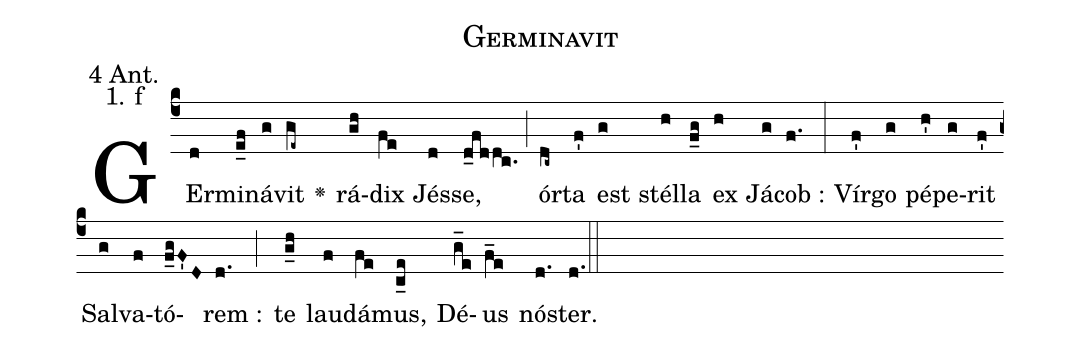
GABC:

name: Germinavit;
office-part: 4 Antiphon;
mode: 1f;
annotation: 4 Ant.;
annotation: 1. f;
def-m1:}{\greseteolcustos{manual}{;
def-m2:\ifx\breakbeforeEuouae\undefined\else;
def-m3:\fi}\ifx\noeuouae\undefined\def\noeuouae{F}\fi\if\noeuouae F{;
def-m4:}\fi;
%%
(c4)GEr(d)mi(e_f)ná(g)vit(ge~) <v>\greheightstar</v>() rá(gh)dix(fe) Jés(d)se,(d_fd/dc.) (;)
ór(dc~)ta(f') est(g) stél(h)la(f_g) ex(h) Já(g)cob :(f.) (:)
Vír(f')go(g) pé(h')pe(g)rit(f') Sal(g)va(f)tó(f_gF'D)rem :(d.) (;)
te(g_h) lau(f)dá(fe)mus,(c_e) Dé(g_e)us(f_e) nó(d.[em1])ster.(d.) (::[em2]z[em3])

E(h) u(h) o(g) u(f) a(gh) e.(gf..) (::[em4])
